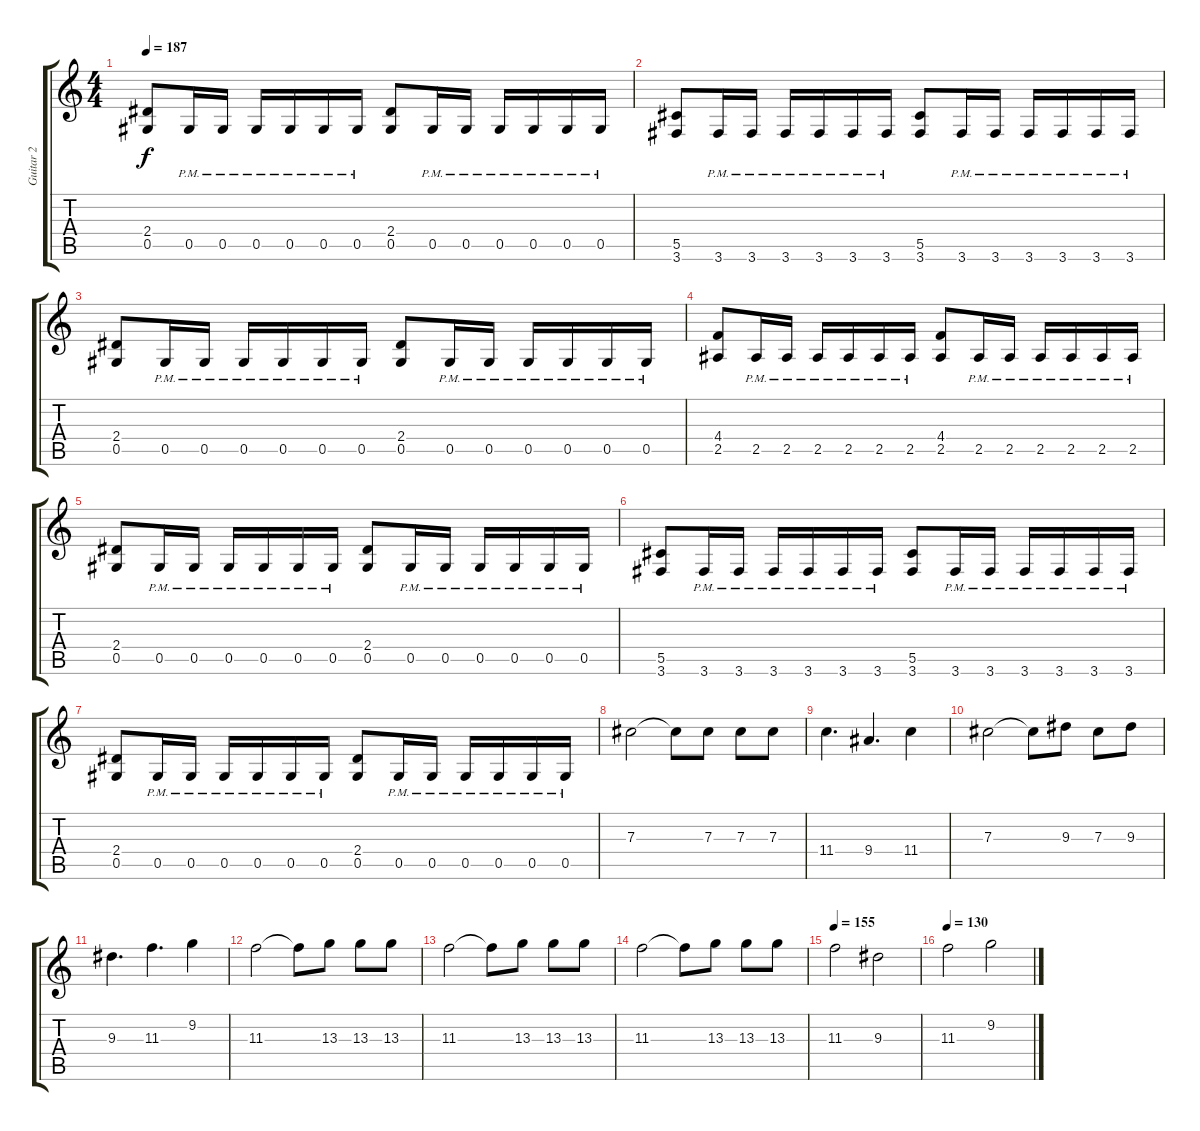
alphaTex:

\track ("Guitar 2" "Guitar 2") {instrument overdrivenguitar}
\staff {score tabs}
\tuning (Eb4 Bb3 Gb3 Db3 Ab2 Eb2) {hide}
\ts (4 4)
\tempo 187
\clef g2
\ks c
(2.4 0.5).8{dy f} 0.5{pm}.16 0.5{pm}.16 0.5{pm}.16 0.5{pm}.16 0.5{pm}.16 0.5{pm}.16 (2.4 0.5).8 0.5{pm}.16 0.5{pm}.16 0.5{pm}.16 0.5{pm}.16 0.5{pm}.16 0.5{pm}.16 |
(5.5 3.6).8 3.6{pm}.16 3.6{pm}.16 3.6{pm}.16 3.6{pm}.16 3.6{pm}.16 3.6{pm}.16 (5.5 3.6).8 3.6{pm}.16 3.6{pm}.16 3.6{pm}.16 3.6{pm}.16 3.6{pm}.16 3.6{pm}.16 |
(2.4 0.5).8 0.5{pm}.16 0.5{pm}.16 0.5{pm}.16 0.5{pm}.16 0.5{pm}.16 0.5{pm}.16 (2.4 0.5).8 0.5{pm}.16 0.5{pm}.16 0.5{pm}.16 0.5{pm}.16 0.5{pm}.16 0.5{pm}.16 |
(4.4 2.5).8 2.5{pm}.16 2.5{pm}.16 2.5{pm}.16 2.5{pm}.16 2.5{pm}.16 2.5{pm}.16 (4.4 2.5).8 2.5{pm}.16 2.5{pm}.16 2.5{pm}.16 2.5{pm}.16 2.5{pm}.16 2.5{pm}.16 |
(2.4 0.5).8 0.5{pm}.16 0.5{pm}.16 0.5{pm}.16 0.5{pm}.16 0.5{pm}.16 0.5{pm}.16 (2.4 0.5).8 0.5{pm}.16 0.5{pm}.16 0.5{pm}.16 0.5{pm}.16 0.5{pm}.16 0.5{pm}.16 |
(5.5 3.6).8 3.6{pm}.16 3.6{pm}.16 3.6{pm}.16 3.6{pm}.16 3.6{pm}.16 3.6{pm}.16 (5.5 3.6).8 3.6{pm}.16 3.6{pm}.16 3.6{pm}.16 3.6{pm}.16 3.6{pm}.16 3.6{pm}.16 |
(2.4 0.5).8 0.5{pm}.16 0.5{pm}.16 0.5{pm}.16 0.5{pm}.16 0.5{pm}.16 0.5{pm}.16 (2.4 0.5).8 0.5{pm}.16 0.5{pm}.16 0.5{pm}.16 0.5{pm}.16 0.5{pm}.16 0.5{pm}.16 |
7.3.2 7.3{t}.8 7.3.8 7.3.8 7.3.8 |
11.4.4{d} 9.4.4{d} 11.4.4 |
7.3.2 7.3{t}.8 9.3.8 7.3.8 9.3.8 |
9.3.4{d} 11.3.4{d} 9.2.4 |
11.3.2 11.3{t}.8 13.3.8 13.3.8 13.3.8 |
11.3.2 11.3{t}.8 13.3.8 13.3.8 13.3.8 |
11.3.2 11.3{t}.8 13.3.8 13.3.8 13.3.8 |
\tempo 155
11.3.2 9.3.2 |
\tempo 130
11.3.2 9.2.2
